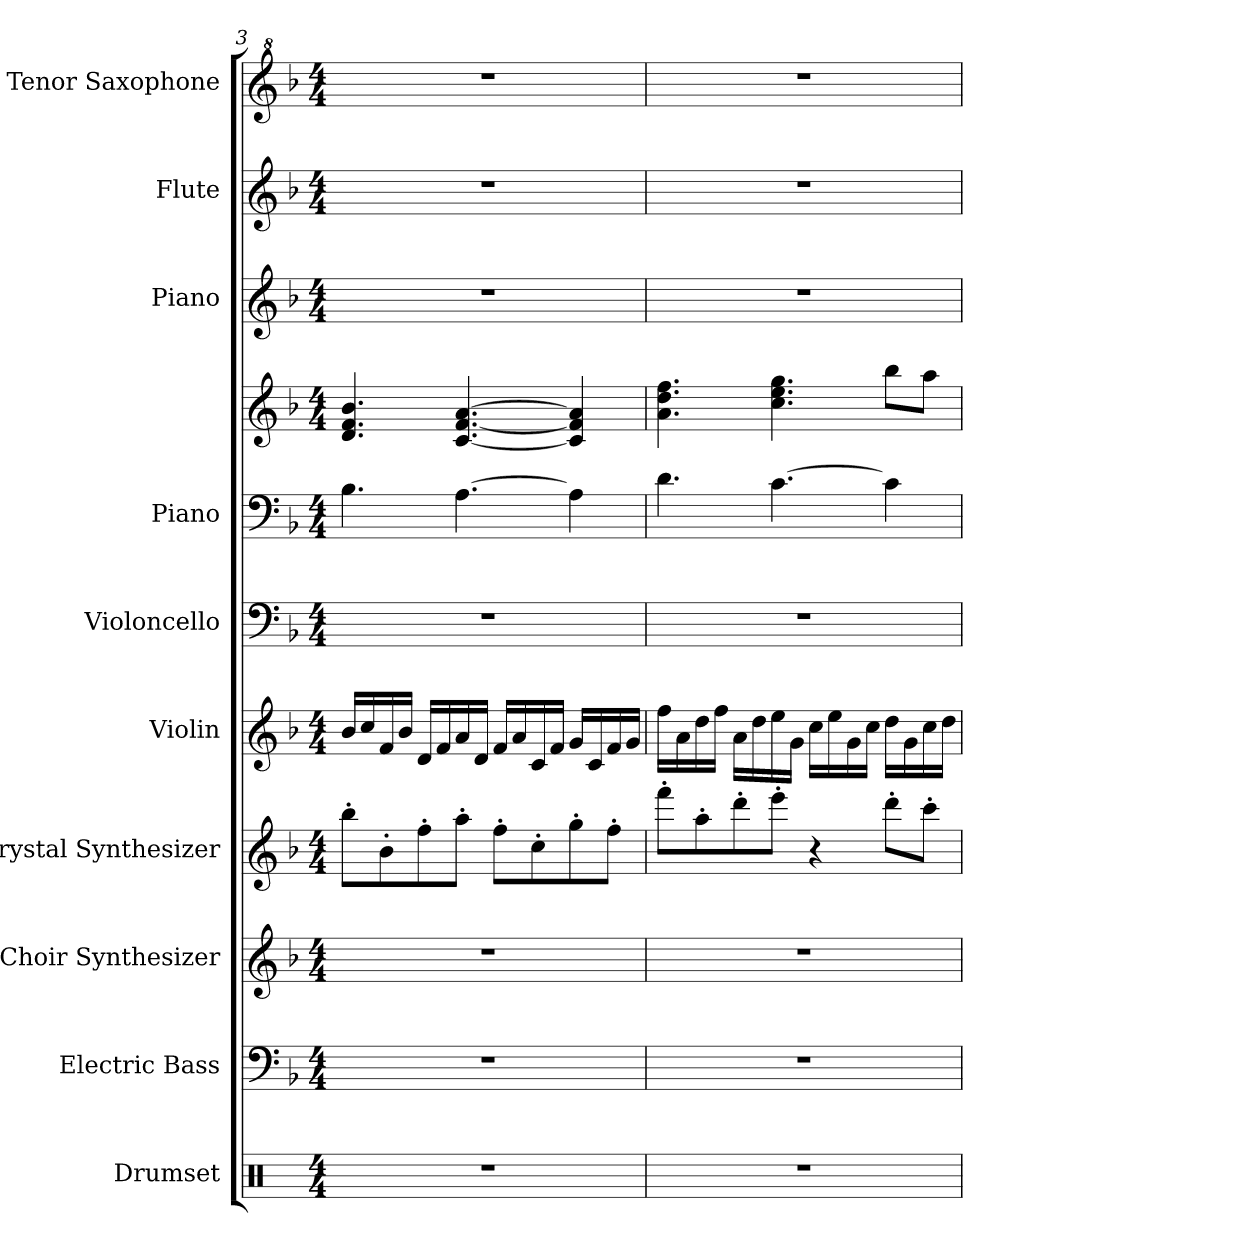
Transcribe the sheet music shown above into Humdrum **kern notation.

**kern	**kern	**kern	**kern	**kern	**kern	**kern	**kern	**kern	**kern	**kern
*part10	*part9	*part8	*part7	*part6	*part5	*part4	*part4	*part3	*part2	*part1
*staff11	*staff10	*staff9	*staff8	*staff7	*staff6	*staff5	*staff4	*staff3	*staff2	*staff1
*I"Drumset	*I"Electric Bass	*I"Choir Synthesizer	*I"Crystal Synthesizer	*I"Violin	*I"Violoncello	*I"Piano	*	*I"Piano	*I"Flute	*I"Tenor Saxophone
*I'D. Set	*I'El. B.	*I'Synth.	*I'Synth.	*I'Vln.	*I'Vc.	*I'Pno.	*	*I'Pno.	*I'Fl.	*I'T. Sax.
!!LO:PB:g=z
*clefX	*clefF4	*clefG2	*clefG2	*clefG2	*clefF4	*clefF4	*clefG2	*clefG2	*clefG2	*clefG^2
*	*ITrd7c12	*	*	*	*	*	*	*	*	*ITrd8c14
*k[]	*k[b-]	*k[b-]	*k[b-]	*k[b-]	*k[b-]	*k[b-]	*k[b-]	*k[b-]	*k[b-]	*k[b-]
*M4/4	*M4/4	*M4/4	*M4/4	*M4/4	*M4/4	*M4/4	*M4/4	*M4/4	*M4/4	*M4/4
=3	=3	=3	=3	=3	=3	=3	=3	=3	=3	=3
1r	1r	1r	8bb-'\L	16b-/LL	1r	4.B-\	4.d/ 4.f/ 4.b-/	1r	1r	1r
.	.	.	.	16cc/	.	.	.	.	.	.
.	.	.	8b-'\	16f/	.	.	.	.	.	.
.	.	.	.	16b-/JJ	.	.	.	.	.	.
.	.	.	8ff'\	16d/LL	.	.	.	.	.	.
.	.	.	.	16f/	.	.	.	.	.	.
.	.	.	8aa'\J	16a/	.	[4.A\	[4.c/ [4.f/ [4.a/	.	.	.
.	.	.	.	16d/JJ	.	.	.	.	.	.
.	.	.	8ff'\L	16f/LL	.	.	.	.	.	.
.	.	.	.	16a/	.	.	.	.	.	.
.	.	.	8cc'\	16c/	.	.	.	.	.	.
.	.	.	.	16f/JJ	.	.	.	.	.	.
.	.	.	8gg'\	16g/LL	.	4A\]	4c/] 4f/] 4a/]	.	.	.
.	.	.	.	16c/	.	.	.	.	.	.
.	.	.	8ff'\J	16f/	.	.	.	.	.	.
.	.	.	.	16g/JJ	.	.	.	.	.	.
=4	=4	=4	=4	=4	=4	=4	=4	=4	=4	=4
1r	1r	1r	8fff'\L	16ff\LL	1r	4.d\	4.a\ 4.dd\ 4.ff\	1r	1r	1r
.	.	.	.	16a\	.	.	.	.	.	.
.	.	.	8aa'\	16dd\	.	.	.	.	.	.
.	.	.	.	16ff\JJ	.	.	.	.	.	.
.	.	.	8ddd'\	16a\LL	.	.	.	.	.	.
.	.	.	.	16dd\	.	.	.	.	.	.
.	.	.	8eee'\J	16ee\	.	[4.c\	4.cc\ 4.ee\ 4.gg\	.	.	.
.	.	.	.	16g\JJ	.	.	.	.	.	.
.	.	.	4r	16cc\LL	.	.	.	.	.	.
.	.	.	.	16ee\	.	.	.	.	.	.
.	.	.	.	16g\	.	.	.	.	.	.
.	.	.	.	16cc\JJ	.	.	.	.	.	.
.	.	.	8ddd'\L	16dd\LL	.	4c\]	8bb-\L	.	.	.
.	.	.	.	16g\	.	.	.	.	.	.
.	.	.	8ccc'\J	16cc\	.	.	8aa\J	.	.	.
.	.	.	.	16dd\JJ	.	.	.	.	.	.
=	=	=	=	=	=	=	=	=	=	=
*-	*-	*-	*-	*-	*-	*-	*-	*-	*-	*-
